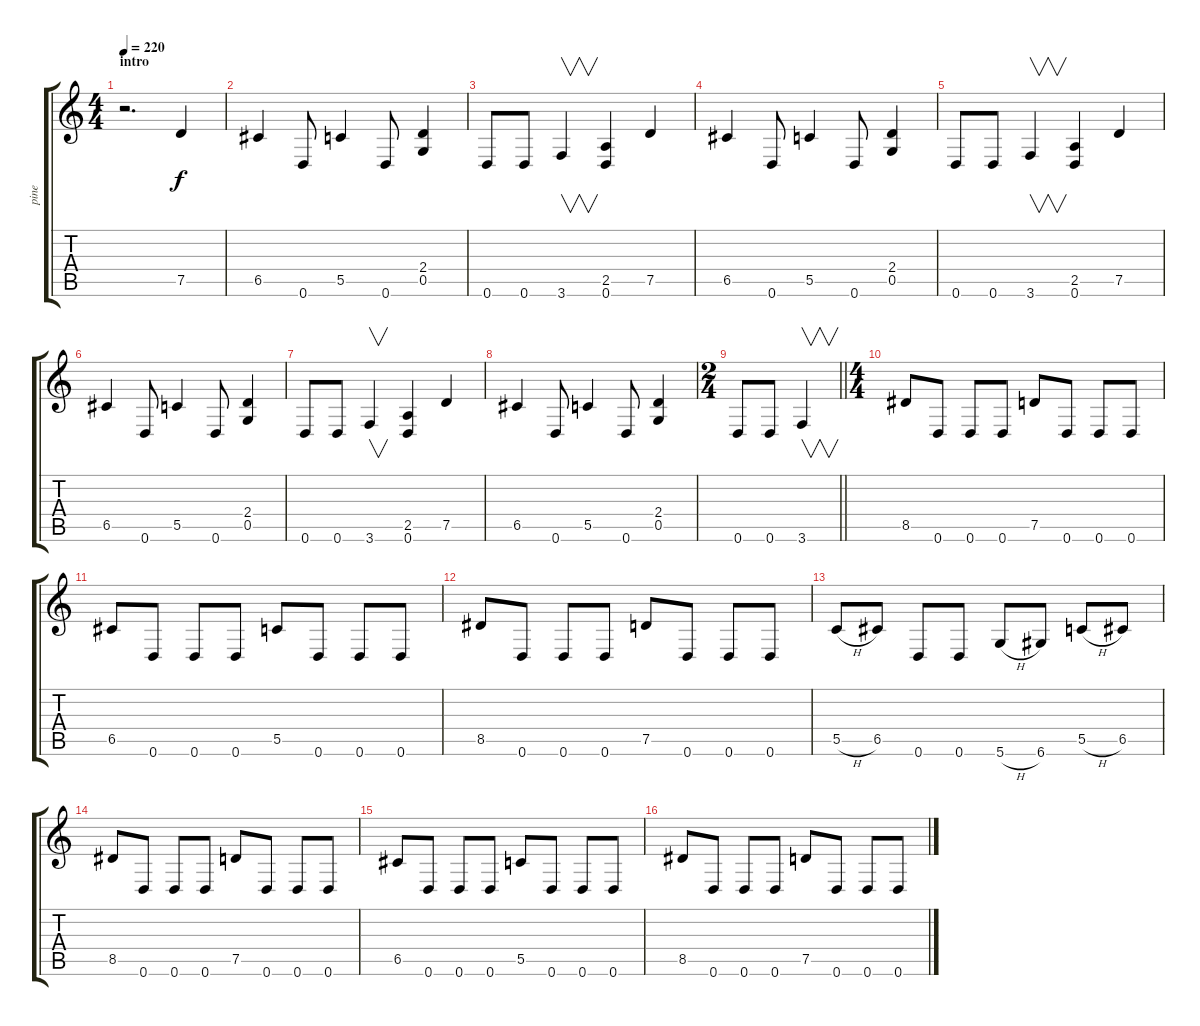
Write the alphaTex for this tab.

\track ("pine" "pine") {instrument distortionguitar}
\staff {score tabs}
\tuning (D4 A3 F3 C3 G2 D2) {hide}
\ts (4 4)
\section ("" "intro")
\tempo 220
\clef g2
\ks c
r.2{d dy f instrument distortionguitar} 7.5.4 |
6.5.4 0.6.8 5.5.4 0.6.8 (2.4 0.5).4 |
0.6.8 0.6.8 3.6.4{v} (2.5 0.6).4 7.5.4 |
6.5.4 0.6.8 5.5.4 0.6.8 (2.4 0.5).4 |
0.6.8 0.6.8 3.6.4{v} (2.5 0.6).4 7.5.4 |
6.5.4 0.6.8 5.5.4 0.6.8 (2.4 0.5).4 |
0.6.8 0.6.8 3.6.4{v} (2.5 0.6).4 7.5.4 |
6.5.4 0.6.8 5.5.4 0.6.8 (2.4 0.5).4 |
\ts (2 4)
\barLineRight lightlight
0.6.8 0.6.8 3.6.4{v} |
\ts (4 4)
\section ("" "")
8.5.8 0.6.8 0.6.8 0.6.8 7.5.8 0.6.8 0.6.8 0.6.8 |
6.5.8 0.6.8 0.6.8 0.6.8 5.5.8 0.6.8 0.6.8 0.6.8 |
8.5.8 0.6.8 0.6.8 0.6.8 7.5.8 0.6.8 0.6.8 0.6.8 |
5.5{h}.8 6.5.8 0.6.8 0.6.8 5.6{h}.8 6.6.8 5.5{h}.8 6.5.8 |
8.5.8 0.6.8 0.6.8 0.6.8 7.5.8 0.6.8 0.6.8 0.6.8 |
6.5.8 0.6.8 0.6.8 0.6.8 5.5.8 0.6.8 0.6.8 0.6.8 |
8.5.8 0.6.8 0.6.8 0.6.8 7.5.8 0.6.8 0.6.8 0.6.8
